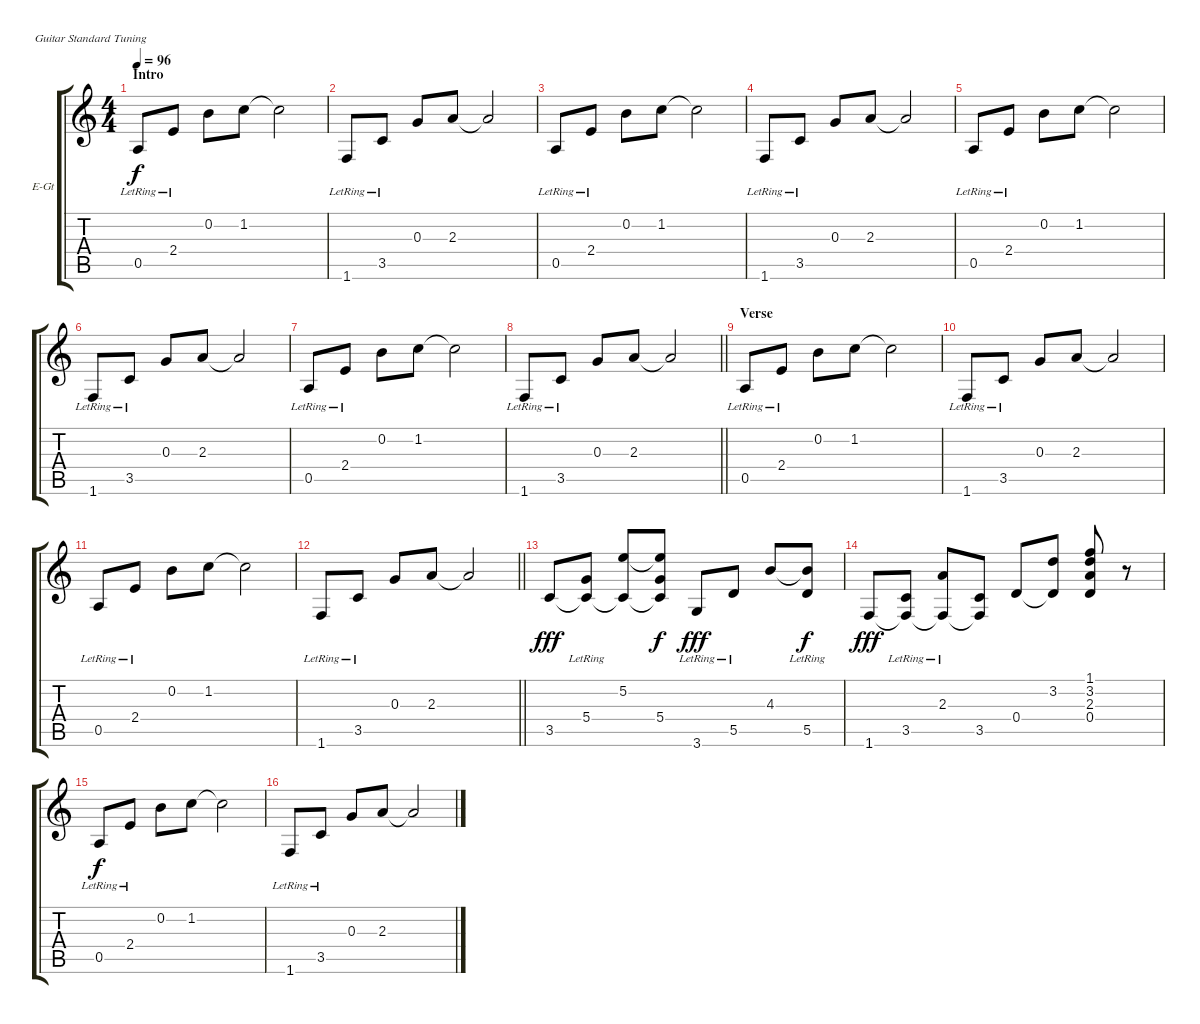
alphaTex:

\bracketExtendMode groupsimilarinstruments
\firstSystemTrackNameOrientation horizontal
\otherSystemsTrackNameOrientation horizontal
\track ("Gtr 1" "E-Gt") {instrument electricguitarclean}
\staff {score tabs}
\tuning (E4 B3 G3 D3 A2 E2)
\ts (4 4)
\beaming (8 2 2 2 2)
\section ("" "Intro")
\tempo 96
\clef g2
\ks c
0.5{lr}.8{dy f instrument electricguitarclean} 2.4{lr}.8 0.2.8 1.2.8 1.2{t}.2 |
1.6{lr}.8 3.5{lr}.8 0.3.8 2.3.8 2.3{t}.2 |
0.5{lr}.8 2.4{lr}.8 0.2.8 1.2.8 1.2{t}.2 |
1.6{lr}.8 3.5{lr}.8 0.3.8 2.3.8 2.3{t}.2 |
0.5{lr}.8 2.4{lr}.8 0.2.8 1.2.8 1.2{t}.2 |
1.6{lr}.8 3.5{lr}.8 0.3.8 2.3.8 2.3{t}.2 |
0.5{lr}.8 2.4{lr}.8 0.2.8 1.2.8 1.2{t}.2 |
\barLineRight lightlight
1.6{lr}.8 3.5{lr}.8 0.3.8 2.3.8 2.3{t}.2 |
\section ("" "Verse")
0.5{lr}.8 2.4{lr}.8 0.2.8 1.2.8 1.2{t}.2 |
1.6{lr}.8 3.5{lr}.8 0.3.8 2.3.8 2.3{t}.2 |
0.5{lr}.8 2.4{lr}.8 0.2.8 1.2.8 1.2{t}.2 |
\barLineRight lightlight
1.6{lr}.8 3.5{lr}.8 0.3.8 2.3.8 2.3{t}.2 |
3.5.8{dy fff} (5.4{lr} 3.5{t}).8 (5.2 3.5{t}).8 (5.2{t} 5.4 3.5{t}).8{dy f} 3.6{lr}.8{dy fff} 5.5{lr}.8 4.3.8 (4.3{t} 5.5{lr}).8{dy f} |
1.6.8{dy fff} (3.5{lr} 1.6{t}).8 (2.3{lr} 1.6{t}).8 (3.5 1.6{t}).8 0.4.8 (3.2 0.4{t}).8 (1.1 3.2 2.3 0.4).8 r.8 |
0.5{lr}.8{dy f} 2.4{lr}.8 0.2.8 1.2.8 1.2{t}.2 |
1.6{lr}.8 3.5{lr}.8 0.3.8 2.3.8 2.3{t}.2
